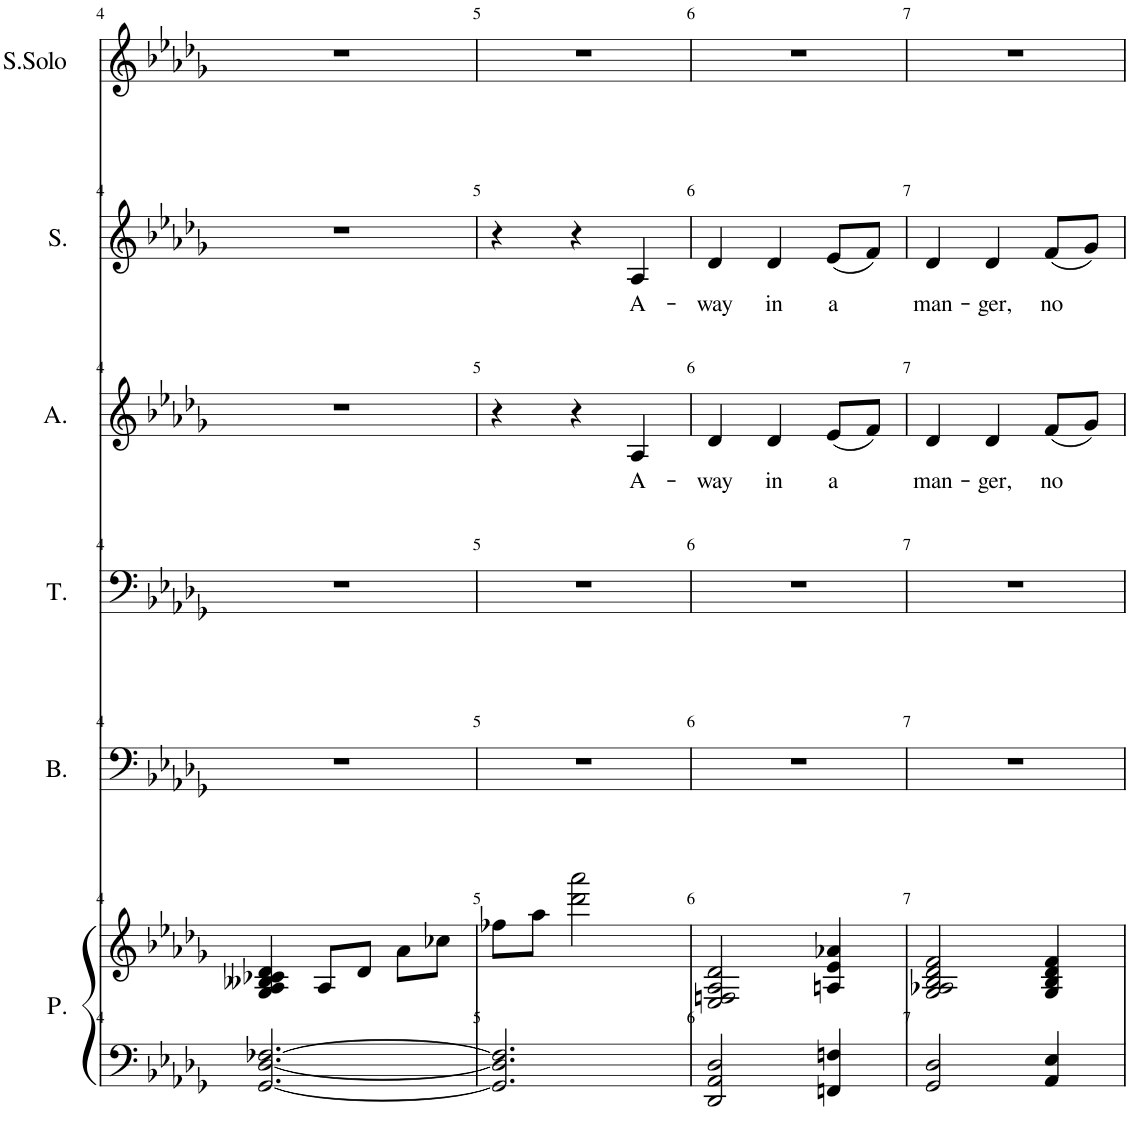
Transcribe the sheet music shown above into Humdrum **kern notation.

**kern	**kern	**kern	**kern	**kern	**text	**kern	**text	**kern
*part6	*part6	*part5	*part4	*part3	*part3	*part2	*part2	*part1
*staff7	*staff6	*staff5	*staff4	*staff3	*staff3	*staff2	*staff2	*staff1
*I"Piano	*	*I"Basse	*I"Ténor	*I"Alto	*	*I"Soprano	*	*I"Soprano  Solo
*I'P.	*	*I'B.	*I'T.	*I'A.	*	*I'S.	*	*I'S.Solo
!!LO:PB:g=z
*clefF4	*clefG2	*clefF4	*clefF4	*clefG2	*	*clefG2	*	*clefG2
*	*	*	*	*Trd1c2	*	*	*	*
*k[b-e-a-d-g-]	*k[b-e-a-d-g-]	*k[b-e-a-d-g-]	*k[b-e-a-d-g-]	*k[b-e-a-d-g-]	*	*k[b-e-a-d-g-]	*	*k[b-e-a-d-g-]
*M3/4	*M3/4	*M3/4	*M3/4	*M3/4	*	*M3/4	*	*M3/4
=4	=4	=4	=4	=4	=4	=4	=4	=4
[2.GG-/ [2.D-/ [2.F-X/	4G-/ 4A-/ 4B--X/ 4c-X/ 4d-/	2.r	2.r	2.r	.	2.r	.	2.r
.	8A-/L	.	.	.	.	.	.	.
.	8d-/J	.	.	.	.	.	.	.
.	8a-\L	.	.	.	.	.	.	.
.	8cc-X\J	.	.	.	.	.	.	.
=5	=5	=5	=5	=5	=5	=5	=5	=5
2.GG-/] 2.D-/] 2.F-/]	8ff-X\L	2.r	2.r	4r	.	4r	.	2.r
.	8aa-\J	.	.	.	.	.	.	.
.	2ddd-\ 2aaa-\	.	.	4r	.	4r	.	.
!	!	!	!	!	!LO:LY:b	!	!LO:LY:b	!
.	.	.	.	4A-/	A-	4A-/	A-	.
=6	=6	=6	=6	=6	=6	=6	=6	=6
!	!	!	!	!	!LO:LY:b	!	!LO:LY:b	!
2DD-/ 2AA-/ 2D-/	2E-/ 2Fn/ 2A-/ 2d-/	2.r	2.r	4d-/	-way	4d-/	-way	2.r
!	!	!	!	!	!LO:LY:b	!	!LO:LY:b	!
.	.	.	.	4d-/	in	4d-/	in	.
!	!	!	!	!	!LO:LY:b	!	!LO:LY:b	!
4FFn/ 4Fn/	4An/ 4e-/ 4a-X/	.	.	(8e-/L	a	(8e-/L	a	.
.	.	.	.	8f/J)	.	8f/J)	.	.
=7	=7	=7	=7	=7	=7	=7	=7	=7
!	!	!	!	!	!LO:LY:b	!	!LO:LY:b	!
2GG-/ 2D-/	2G-/ 2A-X/ 2B-/ 2d-/ 2f/	2.r	2.r	4d-/	man-	4d-/	man-	2.r
!	!	!	!	!	!LO:LY:b	!	!LO:LY:b	!
.	.	.	.	4d-/	-ger,	4d-/	-ger,	.
!	!	!	!	!	!LO:LY:b	!	!LO:LY:b	!
4AA-/ 4E-/	4G-/ 4B-/ 4d-/ 4f/	.	.	(8f/L	no	(8f/L	no	.
.	.	.	.	8g-/J)	.	8g-/J)	.	.
=	=	=	=	=	=	=	=	=
*-	*-	*-	*-	*-	*-	*-	*-	*-
